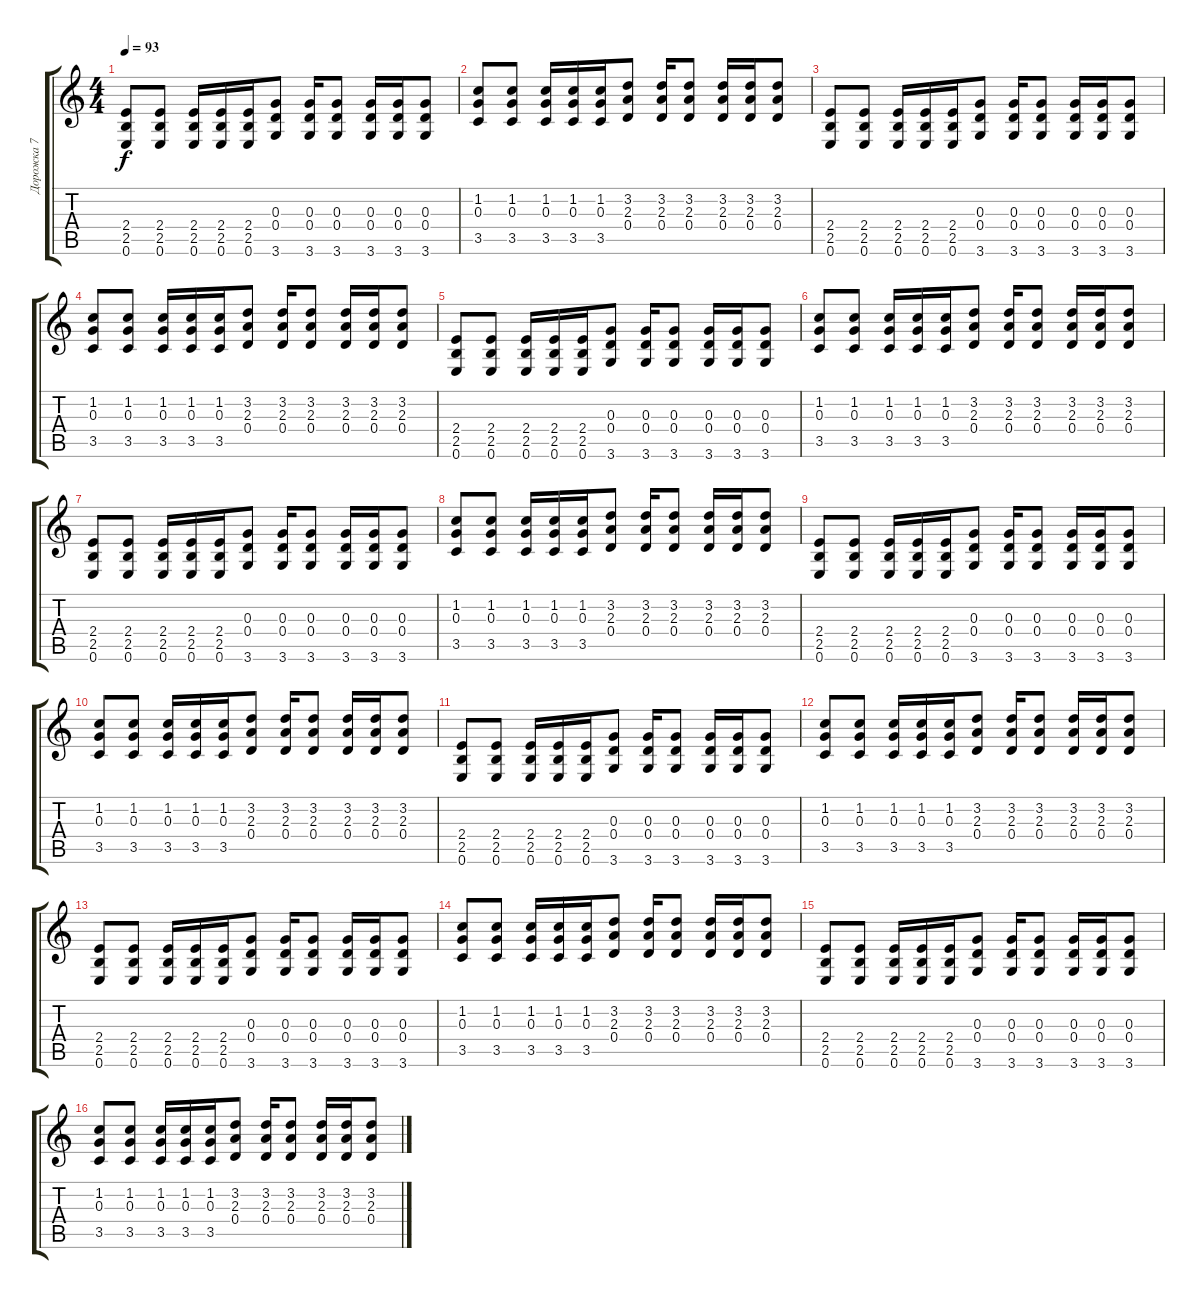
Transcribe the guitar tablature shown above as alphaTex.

\track ("Дорожка 7" "Дорожка 7") {instrument distortionguitar}
\staff {score tabs}
\tuning (E4 B3 G3 D3 A2 E2) {hide}
\ts (4 4)
\tempo 93
\clef g2
\ks c
(2.4 2.5 0.6).8{dy f} (2.4 2.5 0.6).8 (2.4 2.5 0.6).16 (2.4 2.5 0.6).16 (2.4 2.5 0.6).16 (0.3 0.4 3.6).8 (0.3 0.4 3.6).16 (0.3 0.4 3.6).8 (0.3 0.4 3.6).16 (0.3 0.4 3.6).16 (0.3 0.4 3.6).8 |
(1.2 0.3 3.5).8{volume 13} (1.2 0.3 3.5).8 (1.2 0.3 3.5).16 (1.2 0.3 3.5).16 (1.2 0.3 3.5).16 (3.2 2.3 0.4).8 (3.2 2.3 0.4).16 (3.2 2.3 0.4).8 (3.2 2.3 0.4).16 (3.2 2.3 0.4).16 (3.2 2.3 0.4).8 |
(2.4 2.5 0.6).8 (2.4 2.5 0.6).8 (2.4 2.5 0.6).16 (2.4 2.5 0.6).16 (2.4 2.5 0.6).16 (0.3 0.4 3.6).8 (0.3 0.4 3.6).16 (0.3 0.4 3.6).8 (0.3 0.4 3.6).16 (0.3 0.4 3.6).16 (0.3 0.4 3.6).8 |
(1.2 0.3 3.5).8 (1.2 0.3 3.5).8 (1.2 0.3 3.5).16 (1.2 0.3 3.5).16 (1.2 0.3 3.5).16 (3.2 2.3 0.4).8 (3.2 2.3 0.4).16 (3.2 2.3 0.4).8 (3.2 2.3 0.4).16 (3.2 2.3 0.4).16 (3.2 2.3 0.4).8 |
(2.4 2.5 0.6).8 (2.4 2.5 0.6).8 (2.4 2.5 0.6).16 (2.4 2.5 0.6).16 (2.4 2.5 0.6).16 (0.3 0.4 3.6).8 (0.3 0.4 3.6).16 (0.3 0.4 3.6).8 (0.3 0.4 3.6).16 (0.3 0.4 3.6).16 (0.3 0.4 3.6).8 |
(1.2 0.3 3.5).8{volume 13} (1.2 0.3 3.5).8 (1.2 0.3 3.5).16 (1.2 0.3 3.5).16 (1.2 0.3 3.5).16 (3.2 2.3 0.4).8 (3.2 2.3 0.4).16 (3.2 2.3 0.4).8 (3.2 2.3 0.4).16 (3.2 2.3 0.4).16 (3.2 2.3 0.4).8 |
(2.4 2.5 0.6).8 (2.4 2.5 0.6).8 (2.4 2.5 0.6).16 (2.4 2.5 0.6).16 (2.4 2.5 0.6).16 (0.3 0.4 3.6).8 (0.3 0.4 3.6).16 (0.3 0.4 3.6).8 (0.3 0.4 3.6).16 (0.3 0.4 3.6).16 (0.3 0.4 3.6).8 |
(1.2 0.3 3.5).8 (1.2 0.3 3.5).8 (1.2 0.3 3.5).16 (1.2 0.3 3.5).16 (1.2 0.3 3.5).16 (3.2 2.3 0.4).8 (3.2 2.3 0.4).16 (3.2 2.3 0.4).8 (3.2 2.3 0.4).16 (3.2 2.3 0.4).16 (3.2 2.3 0.4).8 |
(2.4 2.5 0.6).8 (2.4 2.5 0.6).8 (2.4 2.5 0.6).16 (2.4 2.5 0.6).16 (2.4 2.5 0.6).16 (0.3 0.4 3.6).8 (0.3 0.4 3.6).16 (0.3 0.4 3.6).8 (0.3 0.4 3.6).16 (0.3 0.4 3.6).16 (0.3 0.4 3.6).8 |
(1.2 0.3 3.5).8{volume 13} (1.2 0.3 3.5).8 (1.2 0.3 3.5).16 (1.2 0.3 3.5).16 (1.2 0.3 3.5).16 (3.2 2.3 0.4).8 (3.2 2.3 0.4).16 (3.2 2.3 0.4).8 (3.2 2.3 0.4).16 (3.2 2.3 0.4).16 (3.2 2.3 0.4).8 |
(2.4 2.5 0.6).8 (2.4 2.5 0.6).8 (2.4 2.5 0.6).16 (2.4 2.5 0.6).16 (2.4 2.5 0.6).16 (0.3 0.4 3.6).8 (0.3 0.4 3.6).16 (0.3 0.4 3.6).8 (0.3 0.4 3.6).16 (0.3 0.4 3.6).16 (0.3 0.4 3.6).8 |
(1.2 0.3 3.5).8 (1.2 0.3 3.5).8 (1.2 0.3 3.5).16 (1.2 0.3 3.5).16 (1.2 0.3 3.5).16 (3.2 2.3 0.4).8 (3.2 2.3 0.4).16 (3.2 2.3 0.4).8 (3.2 2.3 0.4).16 (3.2 2.3 0.4).16 (3.2 2.3 0.4).8 |
(2.4 2.5 0.6).8 (2.4 2.5 0.6).8 (2.4 2.5 0.6).16 (2.4 2.5 0.6).16 (2.4 2.5 0.6).16 (0.3 0.4 3.6).8 (0.3 0.4 3.6).16 (0.3 0.4 3.6).8 (0.3 0.4 3.6).16 (0.3 0.4 3.6).16 (0.3 0.4 3.6).8 |
(1.2 0.3 3.5).8{volume 13} (1.2 0.3 3.5).8 (1.2 0.3 3.5).16 (1.2 0.3 3.5).16 (1.2 0.3 3.5).16 (3.2 2.3 0.4).8 (3.2 2.3 0.4).16 (3.2 2.3 0.4).8 (3.2 2.3 0.4).16 (3.2 2.3 0.4).16 (3.2 2.3 0.4).8 |
(2.4 2.5 0.6).8 (2.4 2.5 0.6).8 (2.4 2.5 0.6).16 (2.4 2.5 0.6).16 (2.4 2.5 0.6).16 (0.3 0.4 3.6).8 (0.3 0.4 3.6).16 (0.3 0.4 3.6).8 (0.3 0.4 3.6).16 (0.3 0.4 3.6).16 (0.3 0.4 3.6).8 |
(1.2 0.3 3.5).8 (1.2 0.3 3.5).8 (1.2 0.3 3.5).16 (1.2 0.3 3.5).16 (1.2 0.3 3.5).16 (3.2 2.3 0.4).8 (3.2 2.3 0.4).16 (3.2 2.3 0.4).8 (3.2 2.3 0.4).16 (3.2 2.3 0.4).16 (3.2 2.3 0.4).8
